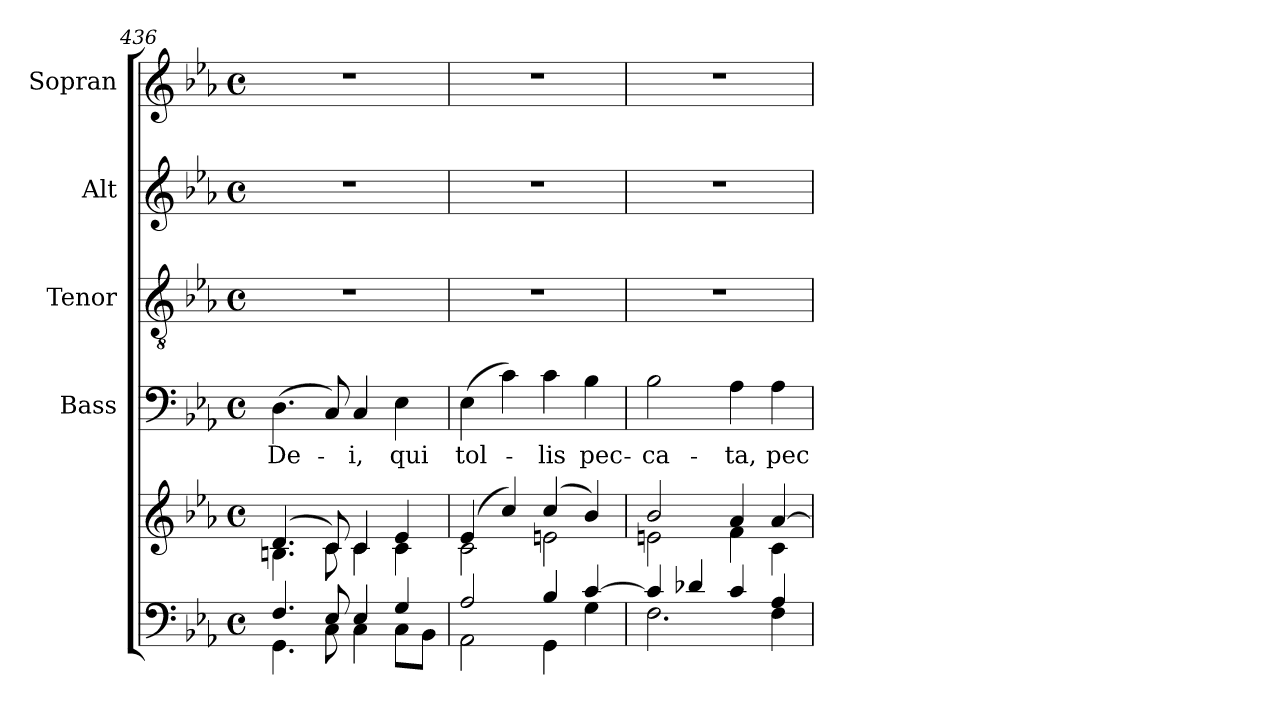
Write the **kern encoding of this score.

**kern	**kern	**kern	**text	**kern	**kern	**kern
*part5	*part5	*part4	*part4	*part3	*part2	*part1
*staff6	*staff5	*staff4	*staff4	*staff3	*staff2	*staff1
*	*	*I"Bass	*	*I"Tenor	*I"Alt	*I"Sopran
*	*	*I'B.	*	*I'T.	*I'A.	*I'S.
*clefF4	*clefG2	*clefF4	*	*clefGv2	*clefG2	*clefG2
*k[b-e-a-]	*k[b-e-a-]	*k[b-e-a-]	*	*k[b-e-a-]	*k[b-e-a-]	*k[b-e-a-]
*E-:	*E-:	*E-:	*	*E-:	*E-:	*E-:
*M4/4	*M4/4	*M4/4	*	*M4/4	*M4/4	*M4/4
*met(c)	*met(c)	*met(c)	*	*met(c)	*met(c)	*met(c)
=436	=436	=436	=436	=436	=436	=436
*^	*^	*	*	*	*	*
!	!	!	!	!	!LO:LY:b	!	!	!
4.F/	4.GG\	(4.d/	4.Bn\	(>4.D\	De-	1r	1r	1r
8E-/	8C\	8c/)	8c\	8C/)	.	.	.	.
!	!	!	!	!	!LO:LY:b	!	!	!
4E-/	4C\	4c/	4c\	4C/	-i,	.	.	.
!	!	!	!	!	!LO:LY:b	!	!	!
4G/	8C\L	4e-/	4c\	4E-\	qui	.	.	.
.	8BB-\J	.	.	.	.	.	.	.
=437	=437	=437	=437	=437	=437	=437	=437	=437
!	!	!	!	!	!LO:LY:b	!	!	!
2A-/	2AA-\	(4e-/	2c\	(>4E-\	tol-	1r	1r	1r
.	.	4cc/)	.	4c\)	.	.	.	.
!	!	!	!	!	!LO:LY:b	!	!	!
4B-/	4GG\	(4cc/	2en\	4c\	-lis	.	.	.
!	!	!	!	!	!LO:LY:b	!	!	!
[>4c/	4G\	4b-/)	.	4B-\	pec-	.	.	.
=438	=438	=438	=438	=438	=438	=438	=438	=438
!	!	!	!	!	!LO:LY:b	!	!	!
4c/]	2.F\	2b-/	2en\	2B-\	-ca-	1r	1r	1r
4d-X/	.	.	.	.	.	.	.	.
!	!	!	!	!	!LO:LY:b	!	!	!
4c/	.	4a-/	4f\	4A-\	-ta,	.	.	.
!	!	!	!	!	!LO:LY:b	!	!	!
4A-/	4F\	[>4a-/	4c\	4A-\	pec-	.	.	.
*v	*v	*	*	*	*	*	*	*
*	*v	*v	*	*	*	*	*
=	=	=	=	=	=	=
*-	*-	*-	*-	*-	*-	*-
